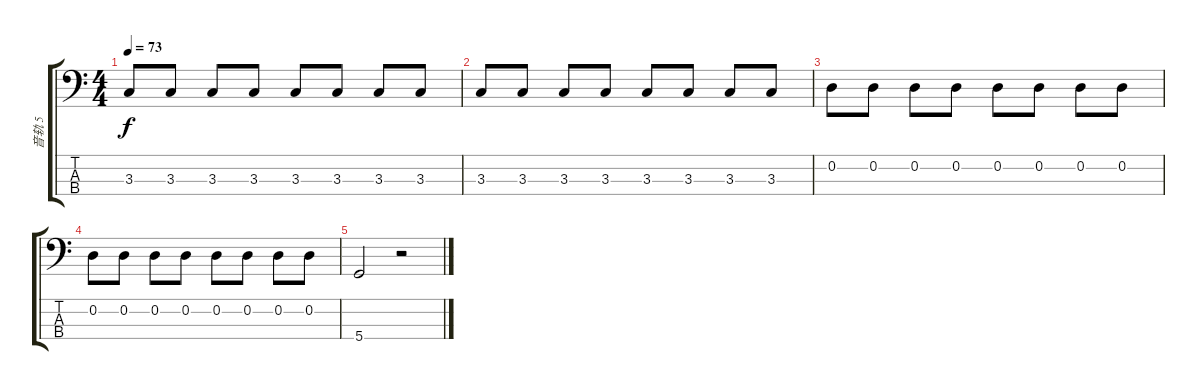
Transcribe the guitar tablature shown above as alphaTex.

\track ("音轨 5" "音轨 5") {instrument electricbassfinger}
\staff {score tabs}
\tuning (G2 D2 A1 D1) {hide}
\ts (4 4)
\tempo 73
\clef f4
\ks c
3.3.8{dy f} 3.3.8 3.3.8 3.3.8 3.3.8 3.3.8 3.3.8 3.3.8 |
3.3.8 3.3.8 3.3.8 3.3.8 3.3.8 3.3.8 3.3.8 3.3.8 |
0.2.8 0.2.8 0.2.8 0.2.8 0.2.8 0.2.8 0.2.8 0.2.8 |
0.2.8 0.2.8 0.2.8 0.2.8 0.2.8 0.2.8 0.2.8 0.2.8 |
5.4.2 r.2
